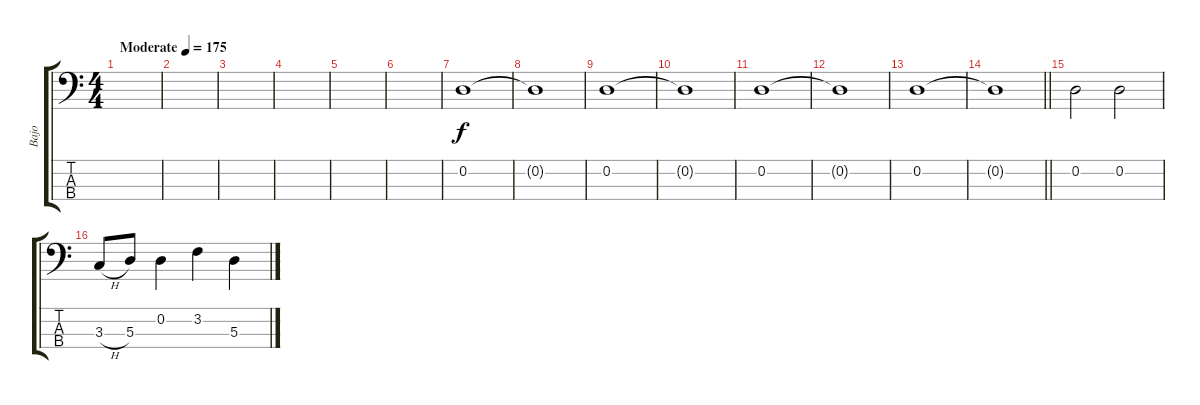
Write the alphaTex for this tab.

\track ("Bajo" "Bajo") {instrument acousticguitarsteel}
\staff {score tabs}
\tuning (G2 D2 A1 D1) {hide}
\ts (4 4)
\tempo (175 "Moderate")
\clef f4
\ks c
|
|
|
|
|
|
0.2.1 |
0.2{t}.1 |
0.2.1 |
0.2{t}.1 |
0.2.1 |
0.2{t}.1 |
0.2.1 |
\barLineRight lightlight
0.2{t}.1 |
\section ("" "")
0.2.2 0.2.2 |
3.3{h}.8 5.3.8 0.2.4 3.2.4 5.3.4
